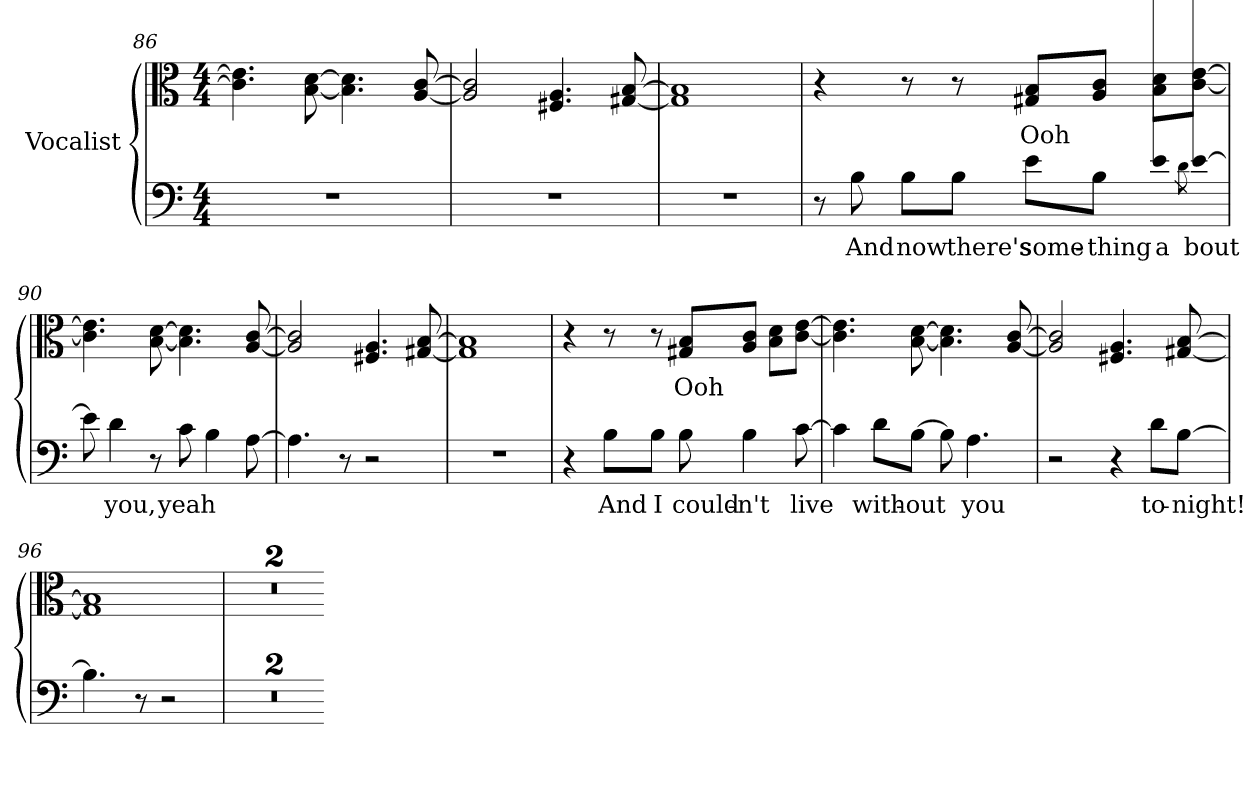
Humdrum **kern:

**kern	**text	**kern	**text
*part1	*part1	*part1	*part1
*staff2	*staff2	*staff1	*staff1
*I"Vocalist	*	*	*
*clefF4	*	*clefC3	*
*M4/4	*	*M4/4	*
=86	=86	=86	=86
1r	.	4.c] 4.e]	_
.	.	[8B [8d	_
.	.	4.B] 4.d]	_
.	.	[8A [8c	_
=87	=87	=87	=87
1r	.	2A] 2c]	_
.	.	4.F#X 4.A	_
.	.	[8G#X [8B	_
=88	=88	=88	=88
1r	.	1G#] 1B]	_
=89	=89	=89	=89
8r	.	4r	.
8B	And	.	.
8B\L	now	8r	.
8B\J	there's	8r	.
8e\L	some-	8G#X/ 8B/L	Ooh
8B\J	-thing	8A/ 8c/J	_
8e\L	a	8B\ 8d\L	_
8qd\	_	.	.
[8e\J	bout	[8c\ [8e\J	_
=90	=90	=90	=90
8e]	_	4.c] 4.e]	_
4d	you,	.	.
8r	.	[8B [8d	_
8c	yeah	4.B] 4.d]	_
4B	_	.	.
[8A	_	[8A [8c	_
=91	=91	=91	=91
4.A]	_	2A] 2c]	_
8r	.	.	.
2r	.	4.F#X 4.A	_
.	.	[8G#X [8B	_
=92	=92	=92	=92
1r	.	1G#] 1B]	_
=93	=93	=93	=93
4r	.	4r	.
8B\L	And	8r	.
8B\J	I	8r	.
8B	could-	8G#X/ 8B/L	Ooh
4B	-n't	8A/ 8c/J	_
.	.	8B\ 8d\L	_
[8c	live	[8c\ [8e\J	_
=94	=94	=94	=94
4c]	_	4.c] 4.e]	_
8d\L	with-	.	.
[8B\J	-out	[8B [8d	_
8B]	_	4.B] 4.d]	_
4.A	you	.	.
.	.	[8A [8c	_
=95	=95	=95	=95
2r	.	2A] 2c]	_
4r	.	4.F#X 4.A	_
8d\L	to-	.	.
[8B\J	-night!	[8G#X [8B	_
=96	=96	=96	=96
4.B]	_	1G#] 1B]	_
8r	.	.	.
2r	.	.	.
=97	=97	=97	=97
1r	.	1r	.
=98	=98	=98	=98
1r	.	1r	.
=-	=-	=-	=-
*-	*-	*-	*-
